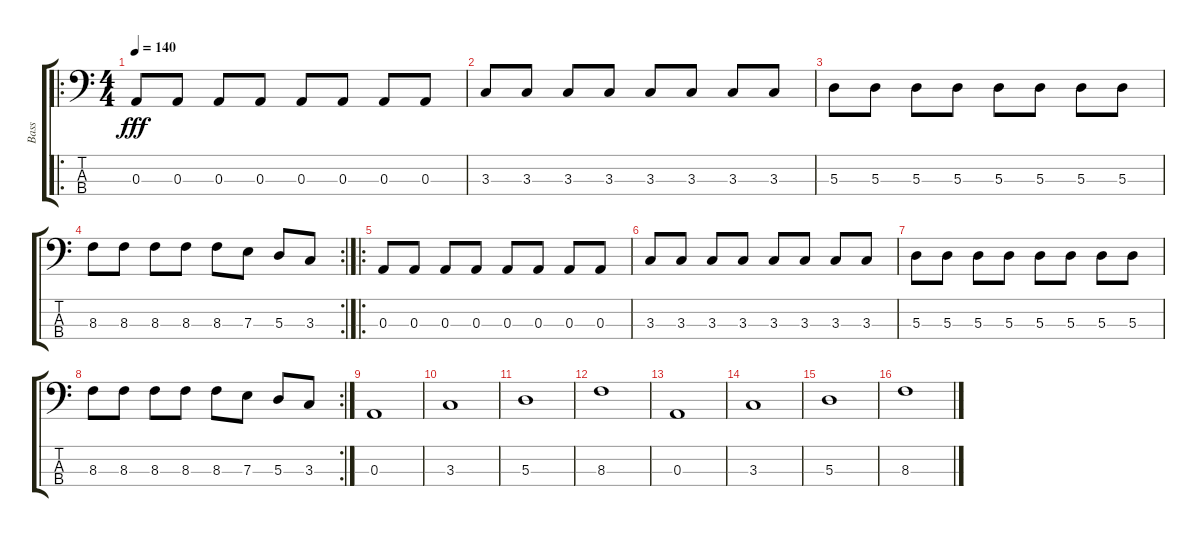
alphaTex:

\track ("Bass" "Bass") {instrument electricbassfinger}
\staff {score tabs}
\tuning (G2 D2 A1 D1) {hide}
\ro
\ts (4 4)
\tempo 140
\clef f4
\ks c
0.3.8{dy fff} 0.3.8 0.3.8 0.3.8 0.3.8 0.3.8 0.3.8 0.3.8 |
3.3.8 3.3.8 3.3.8 3.3.8 3.3.8 3.3.8 3.3.8 3.3.8 |
5.3.8 5.3.8 5.3.8 5.3.8 5.3.8 5.3.8 5.3.8 5.3.8 |
\rc 2
8.3.8 8.3.8 8.3.8 8.3.8 8.3.8 7.3.8 5.3.8 3.3.8 |
\ro
0.3.8 0.3.8 0.3.8 0.3.8 0.3.8 0.3.8 0.3.8 0.3.8 |
3.3.8 3.3.8 3.3.8 3.3.8 3.3.8 3.3.8 3.3.8 3.3.8 |
5.3.8 5.3.8 5.3.8 5.3.8 5.3.8 5.3.8 5.3.8 5.3.8 |
\rc 2
8.3.8 8.3.8 8.3.8 8.3.8 8.3.8 7.3.8 5.3.8 3.3.8 |
0.3.1 |
3.3.1 |
5.3.1 |
8.3.1 |
0.3.1 |
3.3.1 |
5.3.1 |
8.3.1
